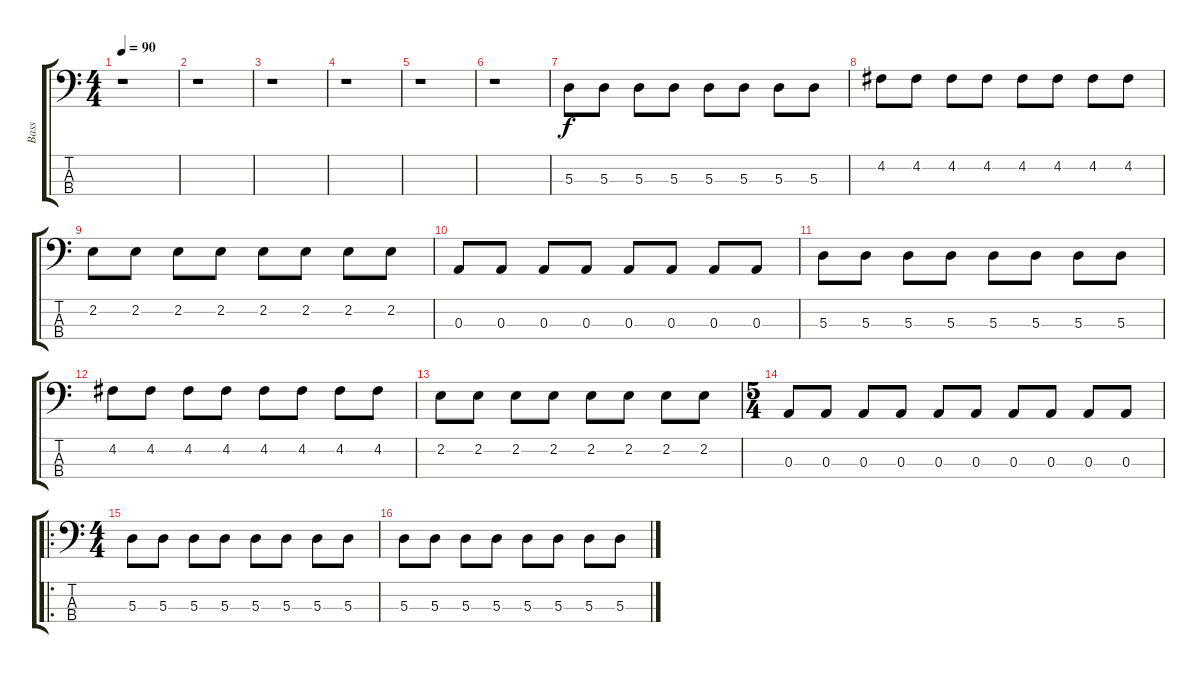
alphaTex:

\track ("Bass" "Bass") {instrument electricbassfinger}
\staff {score tabs}
\tuning (G2 D2 A1 E1) {hide}
\ts (4 4)
\tempo 90
\clef f4
\ks c
r.1{dy f} |
r.1 |
r.1 |
r.1 |
r.1 |
r.1 |
5.3.8 5.3.8 5.3.8 5.3.8 5.3.8 5.3.8 5.3.8 5.3.8 |
4.2.8 4.2.8 4.2.8 4.2.8 4.2.8 4.2.8 4.2.8 4.2.8 |
2.2.8 2.2.8 2.2.8 2.2.8 2.2.8 2.2.8 2.2.8 2.2.8 |
0.3.8 0.3.8 0.3.8 0.3.8 0.3.8 0.3.8 0.3.8 0.3.8 |
5.3.8 5.3.8 5.3.8 5.3.8 5.3.8 5.3.8 5.3.8 5.3.8 |
4.2.8 4.2.8 4.2.8 4.2.8 4.2.8 4.2.8 4.2.8 4.2.8 |
2.2.8 2.2.8 2.2.8 2.2.8 2.2.8 2.2.8 2.2.8 2.2.8 |
\ts (5 4)
0.3.8 0.3.8 0.3.8 0.3.8 0.3.8 0.3.8 0.3.8 0.3.8 0.3.8 0.3.8 |
\ro
\ts (4 4)
5.3.8 5.3.8 5.3.8 5.3.8 5.3.8 5.3.8 5.3.8 5.3.8 |
5.3.8 5.3.8 5.3.8 5.3.8 5.3.8 5.3.8 5.3.8 5.3.8
